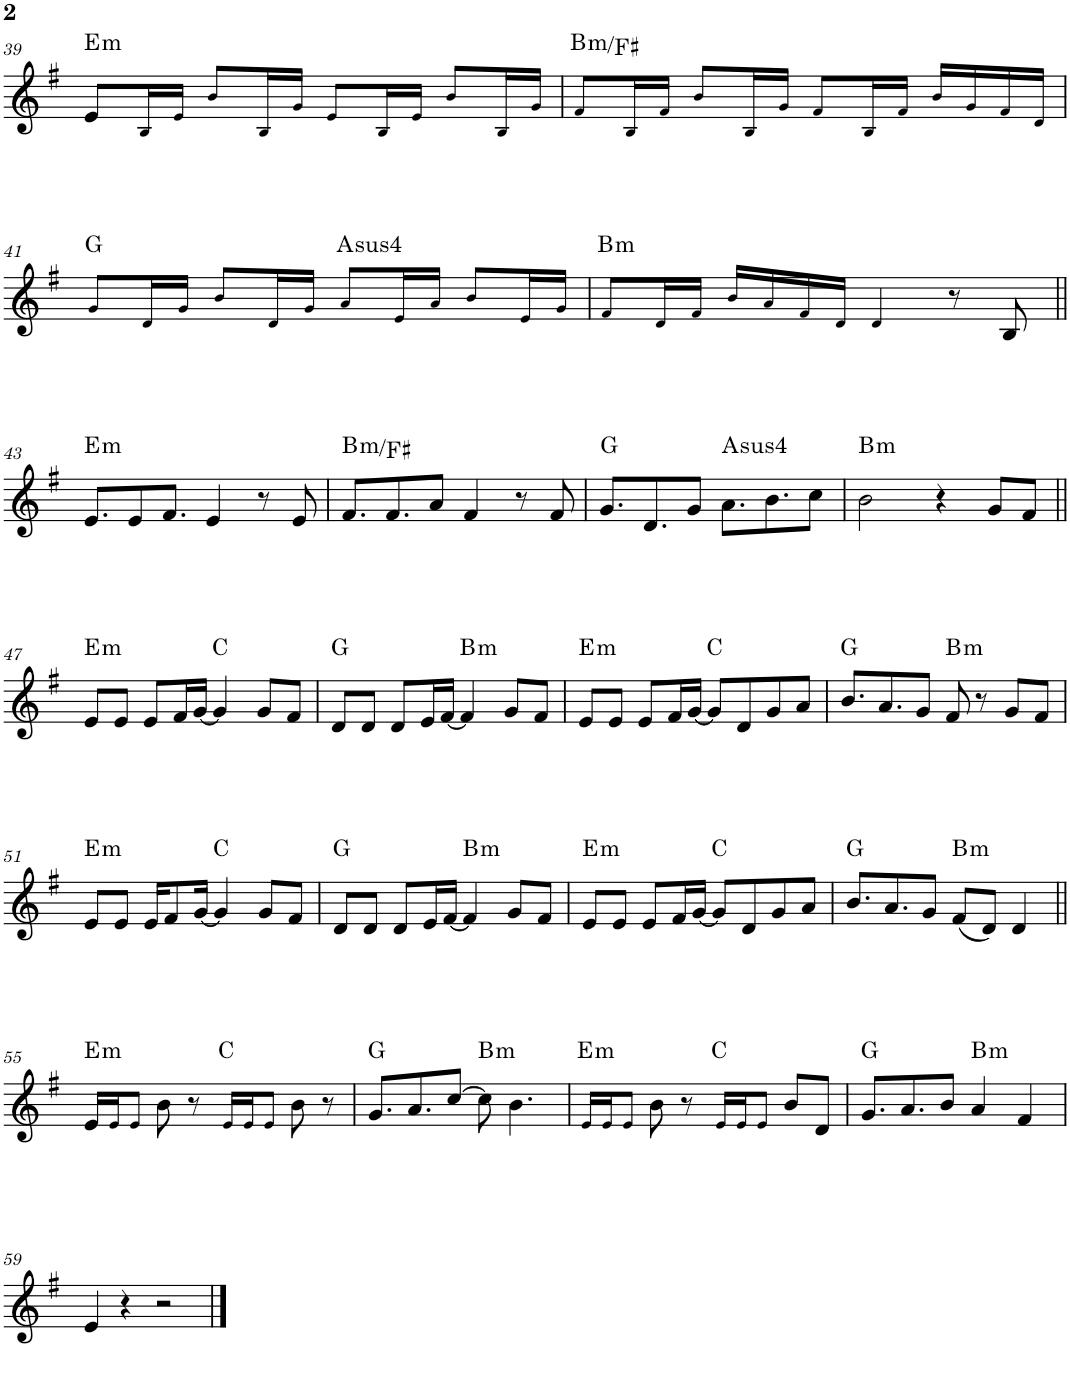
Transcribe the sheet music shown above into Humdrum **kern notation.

**kern	**harte
*part1	*part1
*staff1	*
*I"Piano	*
*I'Pno.	*
!!LO:PB:g=z
*clefG2	*
*k[f#]	*
*M4/4	*
=39	=39
!	!LO:H:kt=m
8e/L	E:min
16B!/L	.
16e!/JJ	.
8b!/L	.
16B!/L	.
16g!/JJ	.
8e!/L	.
16B!/L	.
16e!/JJ	.
8b!/L	.
16B!/L	.
16g!/JJ	.
=40	=40
!	!LO:H:kt=m
8f#!/L	B:min/5
16B!/L	.
16f#!/JJ	.
8b!/L	.
16B!/L	.
16g!/JJ	.
8f#!/L	.
16B!/L	.
16f#!/JJ	.
16b!/LL	.
16g!/	.
16f#!/	.
16d!/JJ	.
!!LO:LB:g=z
=41	=41
8g!/L	G:maj
16d!/L	.
16g!/JJ	.
8b!/L	.
16d!/L	.
16g!/JJ	.
!	!LO:H:kt=4
8a!/L	A:sus4
16e!/L	.
16a!/JJ	.
8b!/L	.
16e!/L	.
16g!/JJ	.
=42	=42
!	!LO:H:kt=m
8f#!/L	B:min
16d!/L	.
16f#!/JJ	.
16b!/LL	.
16a!/	.
16f#!/	.
16d!/JJ	.
4d!/	.
8r	.
8B/	.
!!LO:LB:g=z
=43||	=43||
!	!LO:H:kt=m
8.e/L	E:min
8e/	.
8.f#/J	.
4e/	.
8r	.
8e/	.
=44	=44
!	!LO:H:kt=m
8.f#/L	B:min/5
8.f#/	.
8a/J	.
4f#/	.
8r	.
8f#/	.
=45	=45
8.g/L	G:maj
8.d/	.
8g/J	.
!	!LO:H:kt=4
8.a\L	A:sus4
8.b\	.
8cc\J	.
=46	=46
!	!LO:H:kt=m
2b\	B:min
4r	.
8g/L	.
8f#/J	.
!!LO:LB:g=z
=47||	=47||
!	!LO:H:kt=m
8e/L	E:min
8e/J	.
8e/L	.
16f#/L	.
[16g/JJ	.
4g/]	C:maj
8g/L	.
8f#/J	.
=48	=48
8d/L	G:maj
8d/J	.
8d/L	.
16e/L	.
[16f#/JJ	.
!	!LO:H:kt=m
4f#/]	B:min
8g/L	.
8f#/J	.
=49	=49
!	!LO:H:kt=m
8e/L	E:min
8e/J	.
8e/L	.
16f#/L	.
[16g/JJ	.
8g/L]	C:maj
8d/	.
8g/	.
8a/J	.
=50	=50
8.b/L	G:maj
8.a/	.
8g/J	.
!	!LO:H:kt=m
8f#/	B:min
8r	.
8g/L	.
8f#/J	.
!!LO:LB:g=z
=51	=51
!	!LO:H:kt=m
8e/L	E:min
8e/J	.
16e/KL	.
8f#/	.
[16g/Jk	.
4g/]	C:maj
8g/L	.
8f#/J	.
=52	=52
8d/L	G:maj
8d/J	.
8d/L	.
16e/L	.
[16f#/JJ	.
!	!LO:H:kt=m
4f#/]	B:min
8g/L	.
8f#/J	.
=53	=53
!	!LO:H:kt=m
8e/L	E:min
8e/J	.
8e/L	.
16f#/L	.
[16g/JJ	.
8g/L]	C:maj
8d/	.
8g/	.
8a/J	.
=54	=54
8.b/L	G:maj
8.a/	.
8g/J	.
!	!LO:H:kt=m
(8f#/L	B:min
8d/J)	.
4d/	.
!!LO:LB:g=z
=55||	=55||
!	!LO:H:kt=m
16e/LL	E:min
16e!/J	.
8e!/J	.
8b\	.
8r	.
16e!/LL	C:maj
16e!/J	.
8e!/J	.
8b\	.
8r	.
=56	=56
8.g/L	G:maj
8.a/	.
[8cc/J	.
!	!LO:H:kt=m
8cc\]	B:min
4.b\	.
=57	=57
!	!LO:H:kt=m
16e!/LL	E:min
16e!/J	.
8e!/J	.
8b\	.
8r	.
16e!/LL	C:maj
16e!/J	.
8e!/J	.
8b/L	.
8d/J	.
=58	=58
8.g/L	G:maj
8.a/	.
8b/J	.
!	!LO:H:kt=m
4a/	B:min
4f#/	.
!!LO:LB:g=z
=59	=59
4e/	.
4r	.
2r	.
==	==
*-	*-
